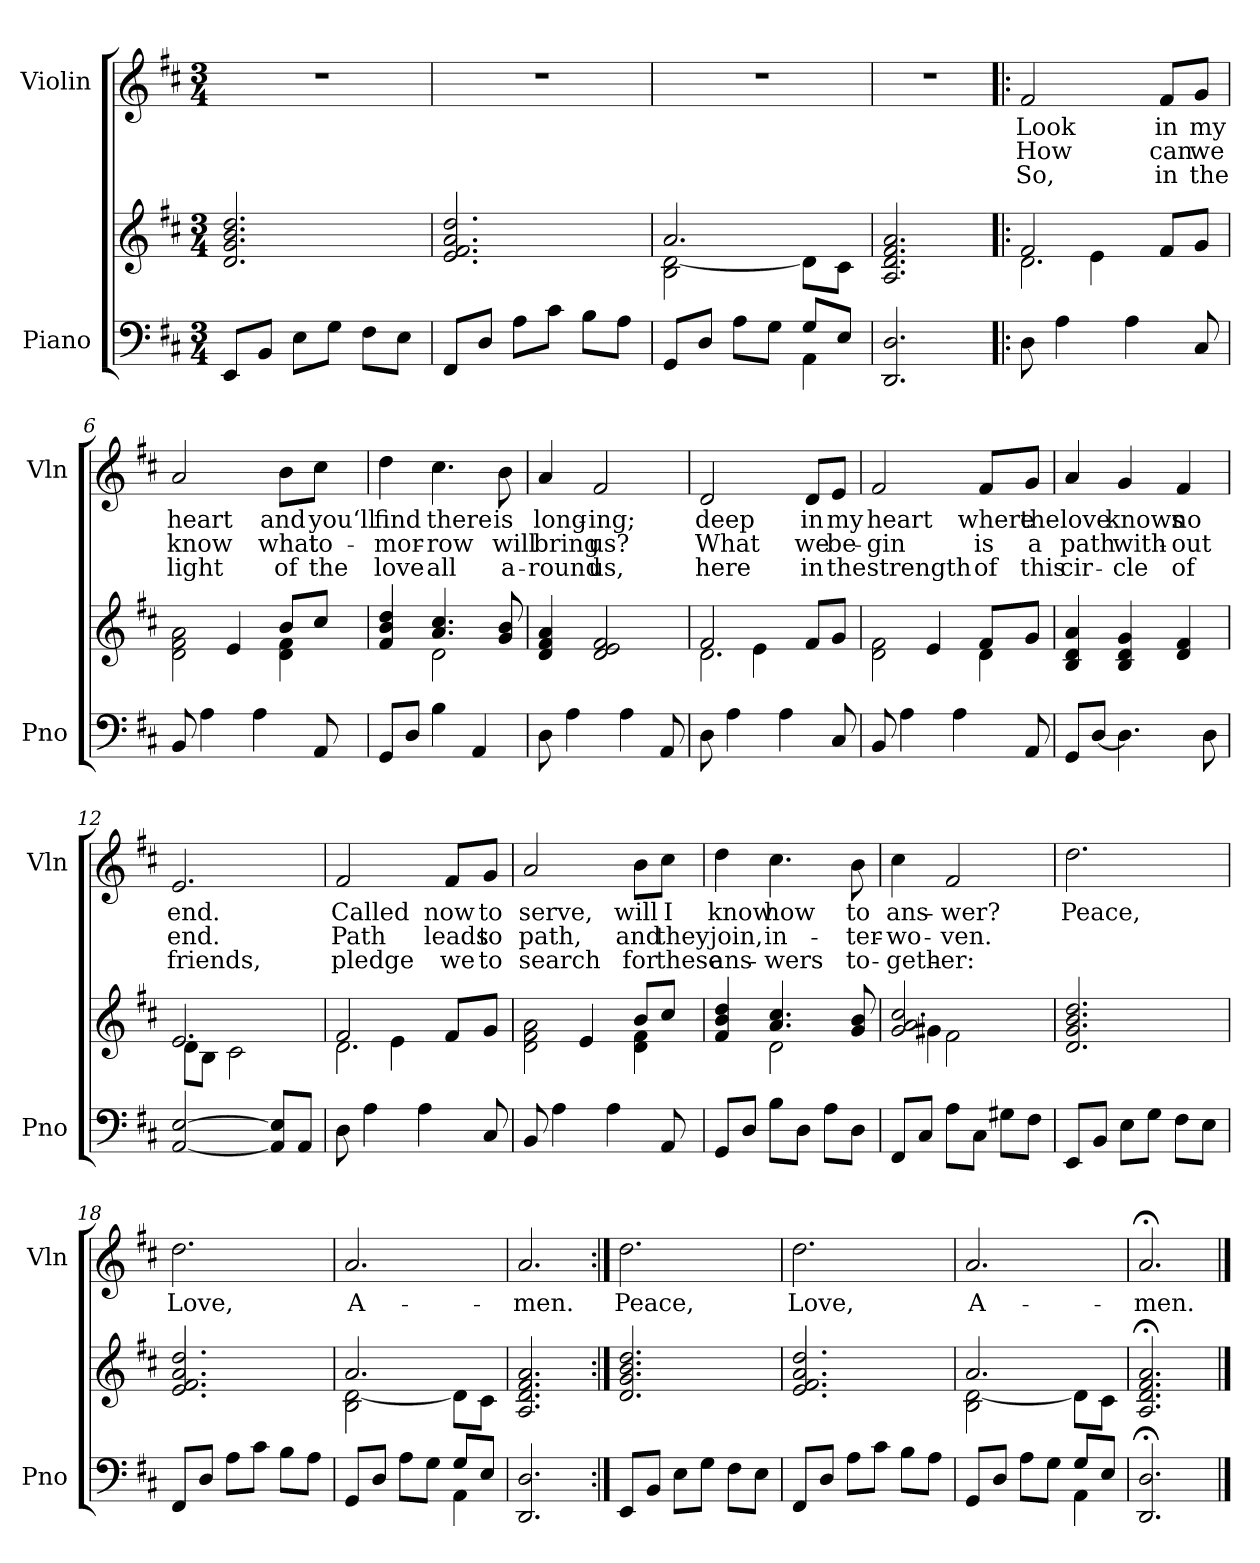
**kern	**kern	**kern	**text	**text	**text
*part2	*part2	*part1	*part1	*part1	*part1
*staff3	*staff2	*staff1	*staff1	*staff1	*staff1
*I"Piano	*	*I"Violin	*	*	*
*I'Pno	*	*I'Vln	*	*	*
*clefF4	*clefG2	*clefG2	*	*	*
*k[f#c#]	*k[f#c#]	*k[f#c#]	*	*	*
*M3/4	*M3/4	*M3/4	*	*	*
*MM90	*MM90	*MM90	*	*	*
=1	=1	=1	=1	=1	=1
8EE/L	2.d/ 2.g/ 2.b/ 2.dd/	2.r	.	.	.
8BB/J	.	.	.	.	.
8E\L	.	.	.	.	.
8G\J	.	.	.	.	.
8F#\L	.	.	.	.	.
8E\J	.	.	.	.	.
=2	=2	=2	=2	=2	=2
8FF#/L	2.e/ 2.f#/ 2.a/ 2.dd/	2.r	.	.	.
8D/J	.	.	.	.	.
8A\L	.	.	.	.	.
8c#\J	.	.	.	.	.
8B\L	.	.	.	.	.
8A\J	.	.	.	.	.
=3	=3	=3	=3	=3	=3
*^	*^	*	*	*	*
8GG/L	2ryy	2.a/	2B\ [<2d\	2.r	.	.	.
8D/J	.	.	.	.	.	.	.
8A\L	.	.	.	.	.	.	.
8G\J	.	.	.	.	.	.	.
8G/L	4AA\	.	8d\L]	.	.	.	.
8E/J	.	.	8c#\J	.	.	.	.
*v	*v	*	*	*	*	*	*
*	*v	*v	*	*	*	*
=4	=4	=4	=4	=4	=4
2.DD/ 2.D/	2.A/ 2.d/ 2.f#/ 2.a/	2.r	.	.	.
=5!|:	=5!|:	=5!|:	=5!|:	=5!|:	=5!|:
*	*^	*	*	*	*
*	*	*^	*	*	*	*
8D\	2f#/	4ryy	2.d\	2f#/	Look	How	So,
4A\	.	.	.	.	.	.	.
.	.	4e\	.	.	.	.	.
4A\	.	.	.	.	.	.	.
.	8f#/L	4ryy	.	8f#/L	in	can	in
8C#/	8g/J	.	.	8g/J	my	we	the
*	*	*v	*v	*	*	*	*
=6	=6	=6	=6	=6	=6	=6
8BB/	4ryy	2d\ 2f#\ 2a\	2a/	heart	know	light
4A\	.	.	.	.	.	.
.	4e/	.	.	.	.	.
4A\	.	.	.	.	.	.
.	8b/L	4d\ 4f#\	8b\L	and	what	of
8AA/	8cc#/J	.	8cc#\J	you‘ll	to-	the
=7	=7	=7	=7	=7	=7	=7
8GG/L	4f#/ 4b/ 4dd/	4ryy	4dd\	find	-mor-	love
8D/J	.	.	.	.	.	.
4B\	4.a/ 4.cc#/	2d\	4.cc#\	there	-row	all
4AA/	.	.	.	.	.	.
.	8g/ 8b/	.	8b\	is	will	a-
*	*v	*v	*	*	*	*
=8	=8	=8	=8	=8	=8
8D\	4d/ 4f#/ 4a/	4a/	long-	bring	-round
4A\	.	.	.	.	.
.	2d/ 2e/ 2f#/	2f#/	-ing;	us?	us,
4A\	.	.	.	.	.
8AA/	.	.	.	.	.
=9	=9	=9	=9	=9	=9
*	*^	*	*	*	*
*	*	*^	*	*	*	*
8D\	2f#/	4ryy	2.d\	2d/	deep	What	here
4A\	.	.	.	.	.	.	.
.	.	4e\	.	.	.	.	.
4A\	.	.	.	.	.	.	.
.	8f#/L	4ryy	.	8d/L	in	we	in
8C#/	8g/J	.	.	8e/J	my	be-	the
*	*	*v	*v	*	*	*	*
=10	=10	=10	=10	=10	=10	=10
8BB/	4ryy	2d\ 2f#\	2f#/	heart	-gin	strength
4A\	.	.	.	.	.	.
.	4e/	.	.	.	.	.
4A\	.	.	.	.	.	.
.	8f#/L	4d\	8f#/L	where	is	of
8AA/	8g/J	.	8g/J	the	a	this
*	*v	*v	*	*	*	*
=11	=11	=11	=11	=11	=11
8GG/L	4B/ 4d/ 4a/	4a/	love	path	cir-
[>8D/J	.	.	.	.	.
4.D\]	4B/ 4d/ 4g/	4g/	knows	with-	-cle
.	4d/ 4f#/	4f#/	no	-out	of
8D\	.	.	.	.	.
=12	=12	=12	=12	=12	=12
*	*^	*	*	*	*
[<2AA/ [>2E/	2.e/	8d\L	2.e/	end.	end.	friends,
.	.	8B\J	.	.	.	.
.	.	2c#\	.	.	.	.
8AA/] 8E/]L	.	.	.	.	.	.
8AA/J	.	.	.	.	.	.
=13	=13	=13	=13	=13	=13	=13
*	*	*^	*	*	*	*
8D\	2f#/	4ryy	2.d\	2f#/	Called	Path	pledge
4A\	.	.	.	.	.	.	.
.	.	4e\	.	.	.	.	.
4A\	.	.	.	.	.	.	.
.	8f#/L	4ryy	.	8f#/L	now	leads	we
8C#/	8g/J	.	.	8g/J	to	to	to
*	*	*v	*v	*	*	*	*
=14	=14	=14	=14	=14	=14	=14
8BB/	4ryy	2d\ 2f#\ 2a\	2a/	serve,	path,	search
4A\	.	.	.	.	.	.
.	4e/	.	.	.	.	.
4A\	.	.	.	.	.	.
.	8b/L	4d\ 4f#\	8b\L	will	and	for
8AA/	8cc#/J	.	8cc#\J	I	they	these
=15	=15	=15	=15	=15	=15	=15
8GG/L	4f#/ 4b/ 4dd/	4ryy	4dd\	know	join,	ans-
8D/J	.	.	.	.	.	.
8B\L	4.a/ 4.cc#/	2d\	4.cc#\	how	in-	-wers
8D\J	.	.	.	.	.	.
8A\L	.	.	.	.	.	.
8D\J	8g/ 8b/	.	8b\	to	-ter-	to-
=16	=16	=16	=16	=16	=16	=16
8FF#/L	2.g/ 2.a/ 2.cc#/	4g#X\	4cc#\	ans-	-wo-	-geth-
8C#/J	.	.	.	.	.	.
8A\L	.	2f#\	2f#/	-wer?	-ven.	-er:
8C#\J	.	.	.	.	.	.
8G#X\L	.	.	.	.	.	.
8F#\J	.	.	.	.	.	.
*	*v	*v	*	*	*	*
=17	=17	=17	=17	=17	=17
8EE/L	2.d/ 2.g/ 2.b/ 2.dd/	2.dd\	Peace,	.	.
8BB/J	.	.	.	.	.
8E\L	.	.	.	.	.
8G\J	.	.	.	.	.
8F#\L	.	.	.	.	.
8E\J	.	.	.	.	.
=18	=18	=18	=18	=18	=18
8FF#/L	2.e/ 2.f#/ 2.a/ 2.dd/	2.dd\	Love,	.	.
8D/J	.	.	.	.	.
8A\L	.	.	.	.	.
8c#\J	.	.	.	.	.
8B\L	.	.	.	.	.
8A\J	.	.	.	.	.
=19	=19	=19	=19	=19	=19
*^	*^	*	*	*	*
8GG/L	2ryy	2.a/	2B\ [<2d\	2.a/	A-	.	.
8D/J	.	.	.	.	.	.	.
8A\L	.	.	.	.	.	.	.
8G\J	.	.	.	.	.	.	.
8G/L	4AA\	.	8d\L]	.	.	.	.
8E/J	.	.	8c#\J	.	.	.	.
*v	*v	*	*	*	*	*	*
*	*v	*v	*	*	*	*
=20	=20	=20	=20	=20	=20
2.DD/ 2.D/	2.A/ 2.d/ 2.f#/ 2.a/	2.a/	-men.	.	.
=21:|!	=21:|!	=21:|!	=21:|!	=21:|!	=21:|!
8EE/L	2.d/ 2.g/ 2.b/ 2.dd/	2.dd\	Peace,	.	.
8BB/J	.	.	.	.	.
8E\L	.	.	.	.	.
8G\J	.	.	.	.	.
8F#\L	.	.	.	.	.
8E\J	.	.	.	.	.
=22	=22	=22	=22	=22	=22
8FF#/L	2.e/ 2.f#/ 2.a/ 2.dd/	2.dd\	Love,	.	.
8D/J	.	.	.	.	.
8A\L	.	.	.	.	.
8c#\J	.	.	.	.	.
8B\L	.	.	.	.	.
8A\J	.	.	.	.	.
=23	=23	=23	=23	=23	=23
*^	*^	*	*	*	*
8GG/L	2ryy	2.a/	2B\ [<2d\	2.a/	A-	.	.
8D/J	.	.	.	.	.	.	.
8A\L	.	.	.	.	.	.	.
8G\J	.	.	.	.	.	.	.
8G/L	4AA\	.	8d\L]	.	.	.	.
8E/J	.	.	8c#\J	.	.	.	.
*v	*v	*	*	*	*	*	*
*	*v	*v	*	*	*	*
=24	=24	=24	=24	=24	=24
2.DD/;< 2.D/;<	2.A/;< 2.d/;< 2.f#/;< 2.a/;<	2.a;</	-men.	.	.
==	==	==	==	==	==
*-	*-	*-	*-	*-	*-
